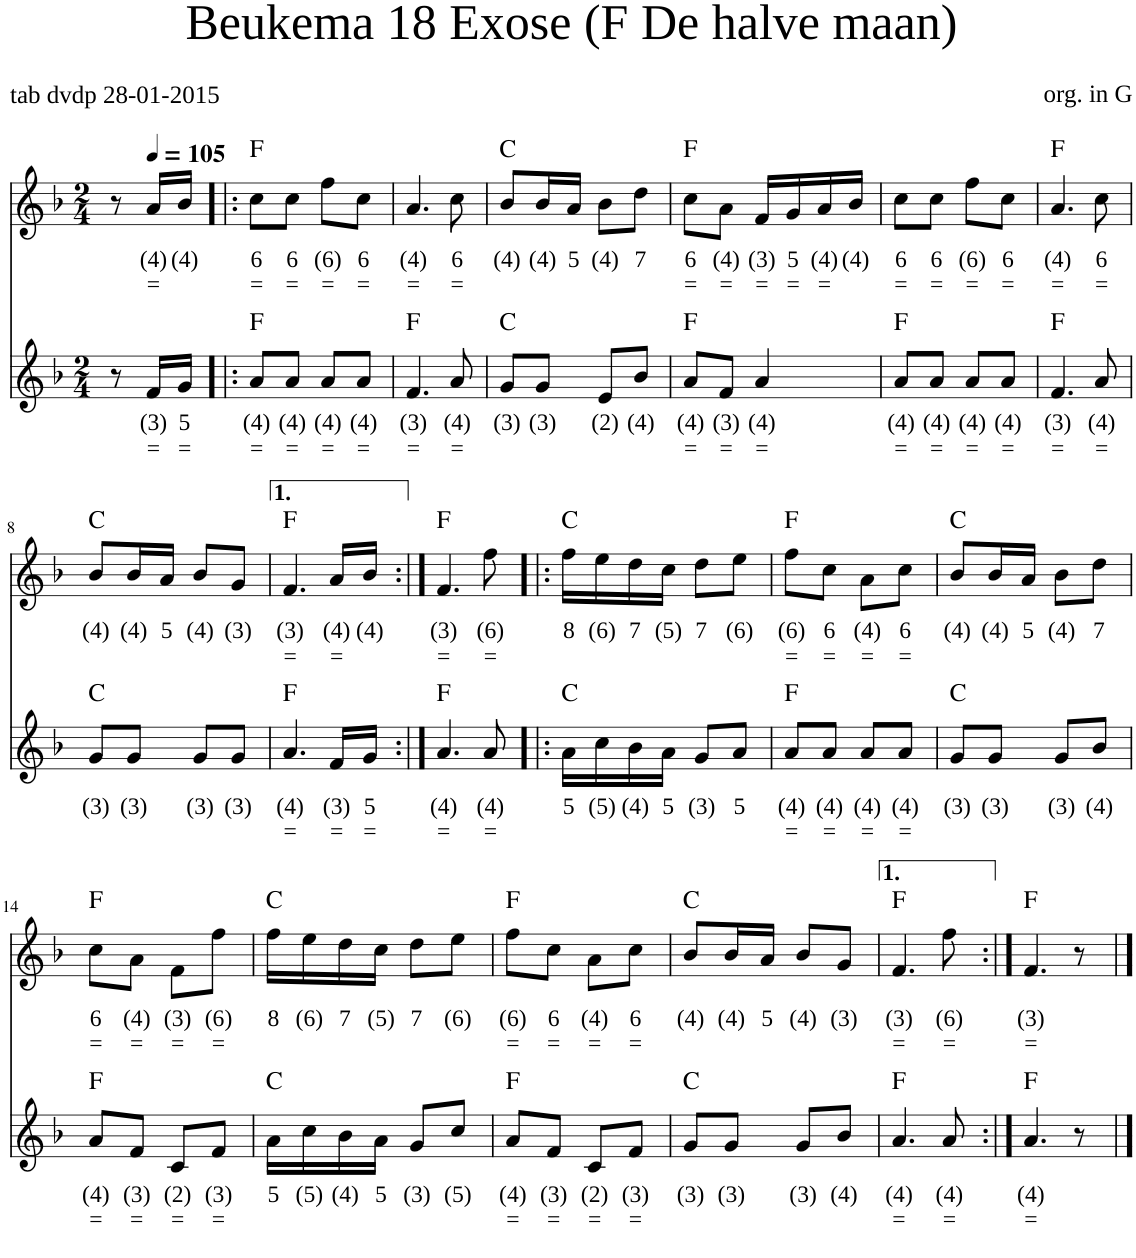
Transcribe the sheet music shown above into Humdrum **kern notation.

**kern	**text	**text	**kern	**text	**text	**harte
*part2	*part2	*part2	*part1	*part1	*part1	*part1
*staff2	*staff2	*staff2	*staff1	*staff1	*staff1	*
*I"Voice	*	*	*I"Voice	*	*	*
*clefG2	*	*	*clefG2	*	*	*
*k[b-]	*	*	*k[b-]	*	*	*
*M2/4	*	*	*M2/4	*	*	*
=1	=1	=1	=1	=1	=1	=1
8r	.	.	8r	.	.	.
*	*	*	*MM105	*	*	*
!	!LO:LY:b	!LO:LY:b	!	!LO:LY:b	!LO:LY:b	!
16f/LL	(3)	=	16a/LL	(4)	=	.
!	!LO:LY:b	!LO:LY:b	!	!LO:LY:b	!	!
16g/JJ	5	=	16b-/JJ	(4)	.	.
=2!|:	=2!|:	=2!|:	=2!|:	=2!|:	=2!|:	=2!|:
!	!LO:LY:b	!LO:LY:b	!	!LO:LY:b	!LO:LY:b	!
8a/L	(4)	=	8cc\L	6	=	F:maj
!	!LO:LY:b	!LO:LY:b	!	!LO:LY:b	!LO:LY:b	!
8a/J	(4)	=	8cc\J	6	=	.
!	!LO:LY:b	!LO:LY:b	!	!LO:LY:b	!LO:LY:b	!
8a/L	(4)	=	8ff\L	(6)	=	.
!	!LO:LY:b	!LO:LY:b	!	!LO:LY:b	!LO:LY:b	!
8a/J	(4)	=	8cc\J	6	=	.
=3	=3	=3	=3	=3	=3	=3
!	!LO:LY:b	!LO:LY:b	!	!LO:LY:b	!LO:LY:b	!
4.f/	(3)	=	4.a/	(4)	=	.
!	!LO:LY:b	!LO:LY:b	!	!LO:LY:b	!LO:LY:b	!
8a/	(4)	=	8cc\	6	=	.
=4	=4	=4	=4	=4	=4	=4
!	!LO:LY:b	!	!	!LO:LY:b	!	!
8g/L	(3)	.	8b-/L	(4)	.	C:maj
!	!LO:LY:b	!	!	!LO:LY:b	!	!
8g/J	(3)	.	16b-/L	(4)	.	.
!	!	!	!	!LO:LY:b	!	!
.	.	.	16a/JJ	5	.	.
!	!LO:LY:b	!	!	!LO:LY:b	!	!
8e/L	(2)	.	8b-\L	(4)	.	.
!	!LO:LY:b	!	!	!LO:LY:b	!	!
8b-/J	(4)	.	8dd\J	7	.	.
=5	=5	=5	=5	=5	=5	=5
!	!LO:LY:b	!LO:LY:b	!	!LO:LY:b	!LO:LY:b	!
8a/L	(4)	=	8cc\L	6	=	F:maj
!	!LO:LY:b	!LO:LY:b	!	!LO:LY:b	!LO:LY:b	!
8f/J	(3)	=	8a\J	(4)	=	.
!	!LO:LY:b	!LO:LY:b	!	!LO:LY:b	!LO:LY:b	!
4a/	(4)	=	16f/LL	(3)	=	.
!	!	!	!	!LO:LY:b	!LO:LY:b	!
.	.	.	16g/	5	=	.
!	!	!	!	!LO:LY:b	!LO:LY:b	!
.	.	.	16a/	(4)	=	.
!	!	!	!	!LO:LY:b	!	!
.	.	.	16b-/JJ	(4)	.	.
=6	=6	=6	=6	=6	=6	=6
!	!LO:LY:b	!LO:LY:b	!	!LO:LY:b	!LO:LY:b	!
8a/L	(4)	=	8cc\L	6	=	.
!	!LO:LY:b	!LO:LY:b	!	!LO:LY:b	!LO:LY:b	!
8a/J	(4)	=	8cc\J	6	=	.
!	!LO:LY:b	!LO:LY:b	!	!LO:LY:b	!LO:LY:b	!
8a/L	(4)	=	8ff\L	(6)	=	.
!	!LO:LY:b	!LO:LY:b	!	!LO:LY:b	!LO:LY:b	!
8a/J	(4)	=	8cc\J	6	=	.
=7	=7	=7	=7	=7	=7	=7
!	!LO:LY:b	!LO:LY:b	!	!LO:LY:b	!LO:LY:b	!
4.f/	(3)	=	4.a/	(4)	=	F:maj
!	!LO:LY:b	!LO:LY:b	!	!LO:LY:b	!LO:LY:b	!
8a/	(4)	=	8cc\	6	=	.
!!LO:LB:g=z
=8	=8	=8	=8	=8	=8	=8
!	!LO:LY:b	!	!	!LO:LY:b	!	!
8g/L	(3)	.	8b-/L	(4)	.	C:maj
!	!LO:LY:b	!	!	!LO:LY:b	!	!
8g/J	(3)	.	16b-/L	(4)	.	.
!	!	!	!	!LO:LY:b	!	!
.	.	.	16a/JJ	5	.	.
!	!LO:LY:b	!	!	!LO:LY:b	!	!
8g/L	(3)	.	8b-/L	(4)	.	.
!	!LO:LY:b	!	!	!LO:LY:b	!	!
8g/J	(3)	.	8g/J	(3)	.	.
=9	=9	=9	=9	=9	=9	=9
!	!LO:LY:b	!LO:LY:b	!	!LO:LY:b	!LO:LY:b	!
4.a/	(4)	=	4.f/	(3)	=	F:maj
!	!LO:LY:b	!LO:LY:b	!	!LO:LY:b	!LO:LY:b	!
16f/LL	(3)	=	16a/LL	(4)	=	.
!	!LO:LY:b	!LO:LY:b	!	!LO:LY:b	!	!
16g/JJ	5	=	16b-/JJ	(4)	.	.
=10:|!	=10:|!	=10:|!	=10:|!	=10:|!	=10:|!	=10:|!
!	!LO:LY:b	!LO:LY:b	!	!LO:LY:b	!LO:LY:b	!
4.a/	(4)	=	4.f/	(3)	=	F:maj
!	!LO:LY:b	!LO:LY:b	!	!LO:LY:b	!LO:LY:b	!
8a/	(4)	=	8ff\	(6)	=	.
=11!|:	=11!|:	=11!|:	=11!|:	=11!|:	=11!|:	=11!|:
!	!LO:LY:b	!	!	!LO:LY:b	!	!
16a\LL	5	.	16ff\LL	8	.	C:maj
!	!LO:LY:b	!	!	!LO:LY:b	!	!
16cc\	(5)	.	16ee\	(6)	.	.
!	!LO:LY:b	!	!	!LO:LY:b	!	!
16b-\	(4)	.	16dd\	7	.	.
!	!LO:LY:b	!	!	!LO:LY:b	!	!
16a\JJ	5	.	16cc\JJ	(5)	.	.
!	!LO:LY:b	!	!	!LO:LY:b	!	!
8g/L	(3)	.	8dd\L	7	.	.
!	!LO:LY:b	!	!	!LO:LY:b	!	!
8a/J	5	.	8ee\J	(6)	.	.
=12	=12	=12	=12	=12	=12	=12
!	!LO:LY:b	!LO:LY:b	!	!LO:LY:b	!LO:LY:b	!
8a/L	(4)	=	8ff\L	(6)	=	F:maj
!	!LO:LY:b	!LO:LY:b	!	!LO:LY:b	!LO:LY:b	!
8a/J	(4)	=	8cc\J	6	=	.
!	!LO:LY:b	!LO:LY:b	!	!LO:LY:b	!LO:LY:b	!
8a/L	(4)	=	8a\L	(4)	=	.
!	!LO:LY:b	!LO:LY:b	!	!LO:LY:b	!LO:LY:b	!
8a/J	(4)	=	8cc\J	6	=	.
=13	=13	=13	=13	=13	=13	=13
!	!LO:LY:b	!	!	!LO:LY:b	!	!
8g/L	(3)	.	8b-/L	(4)	.	C:maj
!	!LO:LY:b	!	!	!LO:LY:b	!	!
8g/J	(3)	.	16b-/L	(4)	.	.
!	!	!	!	!LO:LY:b	!	!
.	.	.	16a/JJ	5	.	.
!	!LO:LY:b	!	!	!LO:LY:b	!	!
8g/L	(3)	.	8b-\L	(4)	.	.
!	!LO:LY:b	!	!	!LO:LY:b	!	!
8b-/J	(4)	.	8dd\J	7	.	.
!!LO:LB:g=z
=14	=14	=14	=14	=14	=14	=14
!	!LO:LY:b	!LO:LY:b	!	!LO:LY:b	!LO:LY:b	!
8a/L	(4)	=	8cc\L	6	=	F:maj
!	!LO:LY:b	!LO:LY:b	!	!LO:LY:b	!LO:LY:b	!
8f/J	(3)	=	8a\J	(4)	=	.
!	!LO:LY:b	!LO:LY:b	!	!LO:LY:b	!LO:LY:b	!
8c/L	(2)	=	8f\L	(3)	=	.
!	!LO:LY:b	!LO:LY:b	!	!LO:LY:b	!LO:LY:b	!
8f/J	(3)	=	8ff\J	(6)	=	.
=15	=15	=15	=15	=15	=15	=15
!	!LO:LY:b	!	!	!LO:LY:b	!	!
16a\LL	5	.	16ff\LL	8	.	C:maj
!	!LO:LY:b	!	!	!LO:LY:b	!	!
16cc\	(5)	.	16ee\	(6)	.	.
!	!LO:LY:b	!	!	!LO:LY:b	!	!
16b-\	(4)	.	16dd\	7	.	.
!	!LO:LY:b	!	!	!LO:LY:b	!	!
16a\JJ	5	.	16cc\JJ	(5)	.	.
!	!LO:LY:b	!	!	!LO:LY:b	!	!
8g/L	(3)	.	8dd\L	7	.	.
!	!LO:LY:b	!	!	!LO:LY:b	!	!
8cc/J	(5)	.	8ee\J	(6)	.	.
=16	=16	=16	=16	=16	=16	=16
!	!LO:LY:b	!LO:LY:b	!	!LO:LY:b	!LO:LY:b	!
8a/L	(4)	=	8ff\L	(6)	=	F:maj
!	!LO:LY:b	!LO:LY:b	!	!LO:LY:b	!LO:LY:b	!
8f/J	(3)	=	8cc\J	6	=	.
!	!LO:LY:b	!LO:LY:b	!	!LO:LY:b	!LO:LY:b	!
8c/L	(2)	=	8a\L	(4)	=	.
!	!LO:LY:b	!LO:LY:b	!	!LO:LY:b	!LO:LY:b	!
8f/J	(3)	=	8cc\J	6	=	.
=17	=17	=17	=17	=17	=17	=17
!	!LO:LY:b	!	!	!LO:LY:b	!	!
8g/L	(3)	.	8b-/L	(4)	.	C:maj
!	!LO:LY:b	!	!	!LO:LY:b	!	!
8g/J	(3)	.	16b-/L	(4)	.	.
!	!	!	!	!LO:LY:b	!	!
.	.	.	16a/JJ	5	.	.
!	!LO:LY:b	!	!	!LO:LY:b	!	!
8g/L	(3)	.	8b-/L	(4)	.	.
!	!LO:LY:b	!	!	!LO:LY:b	!	!
8b-/J	(4)	.	8g/J	(3)	.	.
=18	=18	=18	=18	=18	=18	=18
!	!LO:LY:b	!LO:LY:b	!	!LO:LY:b	!LO:LY:b	!
4.a/	(4)	=	4.f/	(3)	=	F:maj
!	!LO:LY:b	!LO:LY:b	!	!LO:LY:b	!LO:LY:b	!
8a/	(4)	=	8ff\	(6)	=	.
=19:|!	=19:|!	=19:|!	=19:|!	=19:|!	=19:|!	=19:|!
!	!LO:LY:b	!LO:LY:b	!	!LO:LY:b	!LO:LY:b	!
4.a/	(4)	=	4.f/	(3)	=	F:maj
8r	.	.	8r	.	.	.
==	==	==	==	==	==	==
*-	*-	*-	*-	*-	*-	*-
